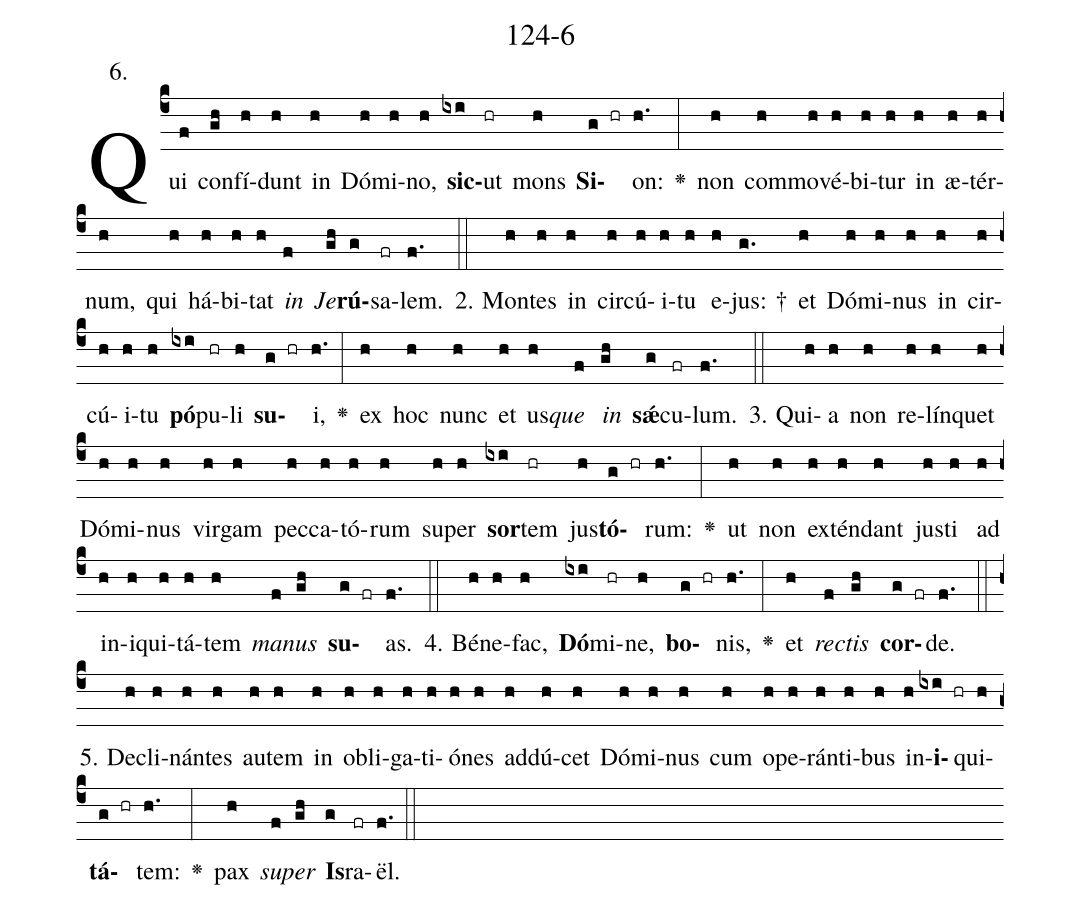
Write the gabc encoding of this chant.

name: 124-6;
annotation: 6.;
%%
(c4)Qui(f) con(gh)fí(h)dunt(h) in(h) Dó(h)mi(h)no,(h) <b>sic</b>(ixi)ut(hr) mons(h) <b>Si</b>(g hr)on:(h.) <v>\greheightstar</v>(:) non(h) com(h)mo(h)vé(h)bi(h)tur(h) in(h) æ(h)tér(h)num,(h) qui(h) há(h)bi(h)tat(h) <i>in</i>(f) <i>Je</i>(gh)<b>rú</b>(g)sa(fr)lem.(f.) (::)
2. Mon(h)tes(h) in(h) cir(h)cú(h)i(h)tu(h) e(h)jus: †(g.) et(h) Dó(h)mi(h)nus(h) in(h) cir(h)cú(h)i(h)tu(h) <b>pó</b>(ixi)pu(hr)li(h) <b>su</b>(g hr)i,(h.) <v>\greheightstar</v>(:) ex(h) hoc(h) nunc(h) et(h) us(h)<i>que</i>(f) <i>in</i>(gh) <b>sǽ</b>(g)cu(fr)lum.(f.) (::)
3. Qui(h)a(h) non(h) re(h)lín(h)quet(h) Dó(h)mi(h)nus(h) vir(h)gam(h) pec(h)ca(h)tó(h)rum(h) su(h)per(h) <b>sor</b>(ixi)tem(hr) jus(h)<b>tó</b>(g hr)rum:(h.) <v>\greheightstar</v>(:) ut(h) non(h) ex(h)tén(h)dant(h) jus(h)ti(h) ad(h) in(h)i(h)qui(h)tá(h)tem(h) <i>ma</i>(f)<i>nus</i>(gh) <b>su</b>(g fr)as.(f.) (::)
4. Bé(h)ne(h)fac,(h) <b>Dó</b>(ixi)mi(hr)ne,(h) <b>bo</b>(g hr)nis,(h.) <v>\greheightstar</v>(:) et(h) <i>rec</i>(f)<i>tis</i>(gh) <b>cor</b>(g fr)de.(f.) (::)
5. De(h)cli(h)nán(h)tes(h) au(h)tem(h) in(h) ob(h)li(h)ga(h)ti(h)ó(h)nes(h) ad(h)dú(h)cet(h) Dó(h)mi(h)nus(h) cum(h) o(h)pe(h)rán(h)ti(h)bus(h) in(h)<b>i</b>(ixi hr)qui(h)<b>tá</b>(g hr)tem:(h.) <v>\greheightstar</v>(:) pax(h) <i>su</i>(f)<i>per</i>(gh) <b>Is</b>(g)ra(fr)ël.(f.) (::)
